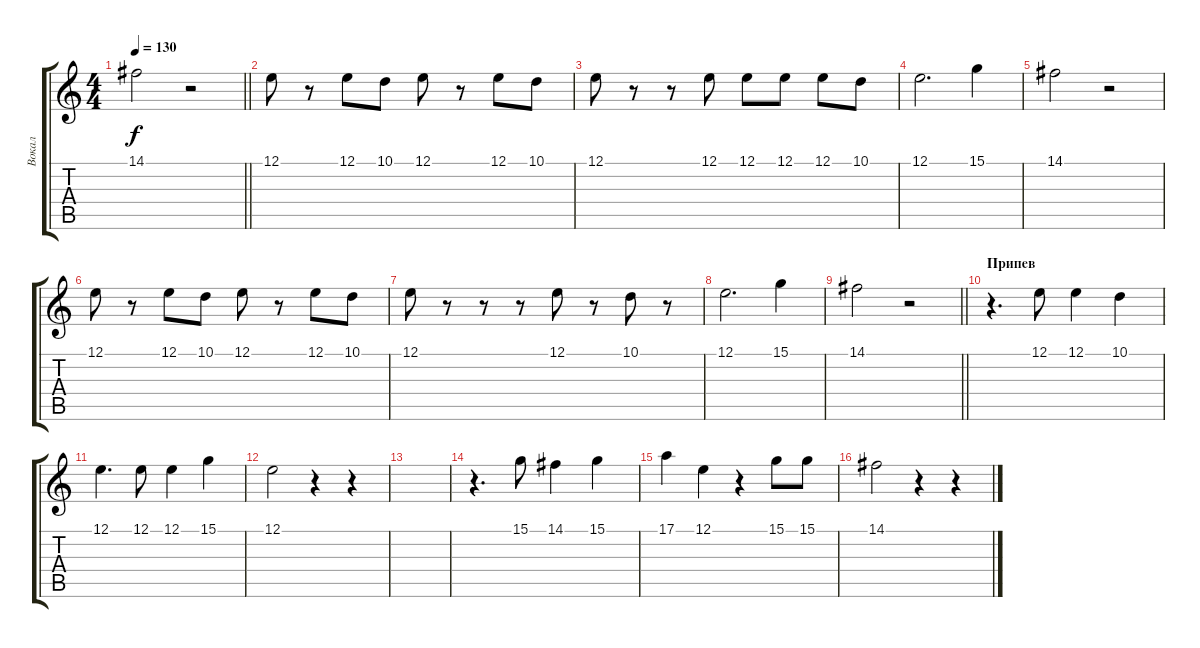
\track ("Вокал" "Вокал") {instrument lead6voice}
\staff {score tabs}
\tuning (E4 B3 G3 D3 A2 E2) {hide}
\ts (4 4)
\tempo 130
\clef g2
\barLineRight lightlight
\ks c
14.1.2{dy f} r.2 |
\section ("" "")
12.1.8 r.8 12.1.8 10.1.8 12.1.8 r.8 12.1.8 10.1.8 |
12.1.8 r.8 r.8 12.1.8 12.1.8 12.1.8 12.1.8 10.1.8 |
12.1.2{d} 15.1.4 |
14.1.2 r.2 |
12.1.8 r.8 12.1.8 10.1.8 12.1.8 r.8 12.1.8 10.1.8 |
12.1.8 r.8 r.8 r.8 12.1.8 r.8 10.1.8 r.8 |
12.1.2{d} 15.1.4 |
\barLineRight lightlight
14.1.2 r.2 |
\section ("" "Припев")
r.4{d} 12.1.8 12.1.4 10.1.4 |
12.1.4{d} 12.1.8 12.1.4 15.1.4 |
12.1.2 r.4 r.4 |
|
r.4{d} 15.1.8 14.1.4 15.1.4 |
17.1.4 12.1.4 r.4 15.1.8 15.1.8 |
14.1.2 r.4 r.4
